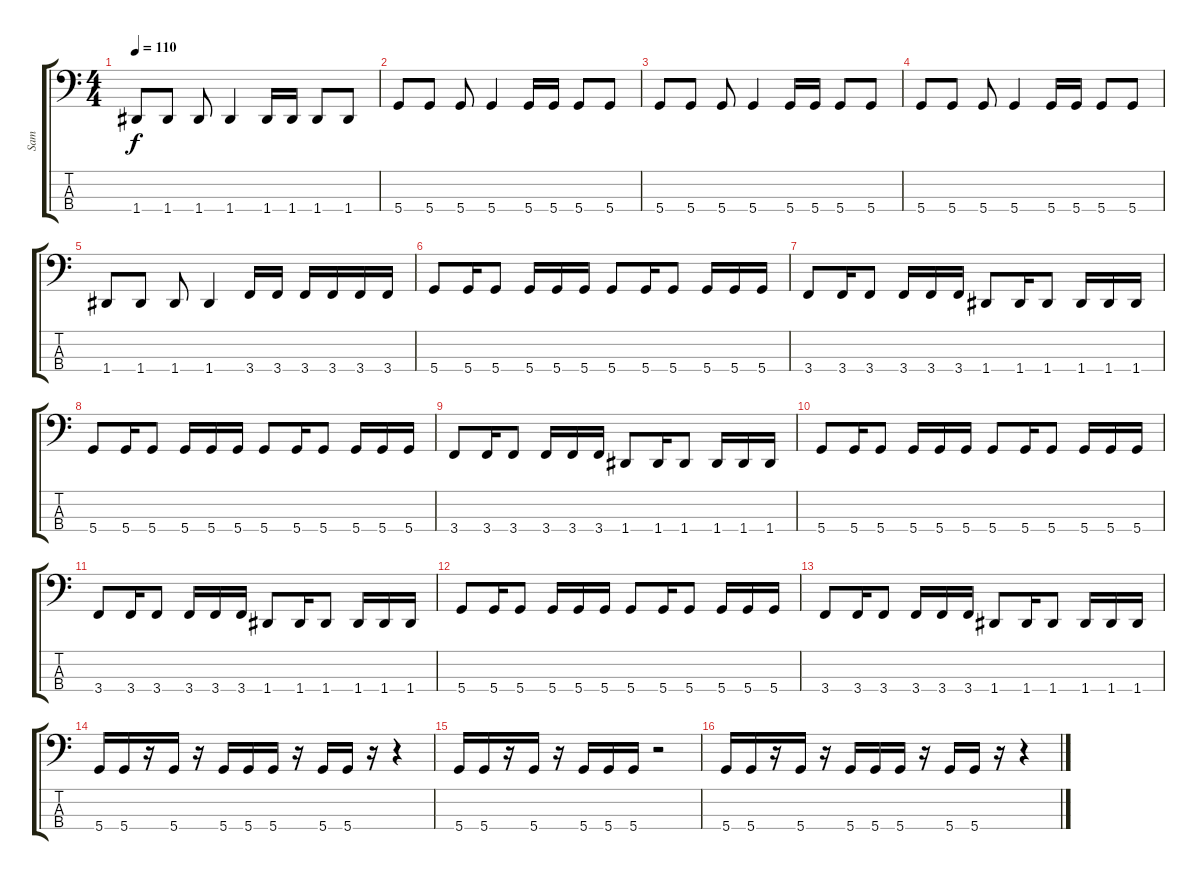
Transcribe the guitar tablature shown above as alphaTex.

\track ("Sam" "Sam") {instrument slapbass2}
\staff {score tabs}
\tuning (G2 D2 A1 D1) {hide}
\ts (4 4)
\tempo 110
\clef f4
\ks c
1.4.8{dy f} 1.4.8 1.4.8 1.4.4 1.4.16 1.4.16 1.4.8 1.4.8 |
5.4.8 5.4.8 5.4.8 5.4.4 5.4.16 5.4.16 5.4.8 5.4.8 |
5.4.8 5.4.8 5.4.8 5.4.4 5.4.16 5.4.16 5.4.8 5.4.8 |
5.4.8 5.4.8 5.4.8 5.4.4 5.4.16 5.4.16 5.4.8 5.4.8 |
1.4.8 1.4.8 1.4.8 1.4.4 3.4.16 3.4.16 3.4.16 3.4.16 3.4.16 3.4.16 |
5.4.8 5.4.16 5.4.8 5.4.16 5.4.16 5.4.16 5.4.8 5.4.16 5.4.8 5.4.16 5.4.16 5.4.16 |
3.4.8 3.4.16 3.4.8 3.4.16 3.4.16 3.4.16 1.4.8 1.4.16 1.4.8 1.4.16 1.4.16 1.4.16 |
5.4.8 5.4.16 5.4.8 5.4.16 5.4.16 5.4.16 5.4.8 5.4.16 5.4.8 5.4.16 5.4.16 5.4.16 |
3.4.8 3.4.16 3.4.8 3.4.16 3.4.16 3.4.16 1.4.8 1.4.16 1.4.8 1.4.16 1.4.16 1.4.16 |
5.4.8 5.4.16 5.4.8 5.4.16 5.4.16 5.4.16 5.4.8 5.4.16 5.4.8 5.4.16 5.4.16 5.4.16 |
3.4.8 3.4.16 3.4.8 3.4.16 3.4.16 3.4.16 1.4.8 1.4.16 1.4.8 1.4.16 1.4.16 1.4.16 |
5.4.8 5.4.16 5.4.8 5.4.16 5.4.16 5.4.16 5.4.8 5.4.16 5.4.8 5.4.16 5.4.16 5.4.16 |
3.4.8 3.4.16 3.4.8 3.4.16 3.4.16 3.4.16 1.4.8 1.4.16 1.4.8 1.4.16 1.4.16 1.4.16 |
5.4.16 5.4.16 r.16 5.4.16 r.16 5.4.16 5.4.16 5.4.16 r.16 5.4.16 5.4.16 r.16 r.4 |
5.4.16 5.4.16 r.16 5.4.16 r.16 5.4.16 5.4.16 5.4.16 r.2 |
5.4.16 5.4.16 r.16 5.4.16 r.16 5.4.16 5.4.16 5.4.16 r.16 5.4.16 5.4.16 r.16 r.4
